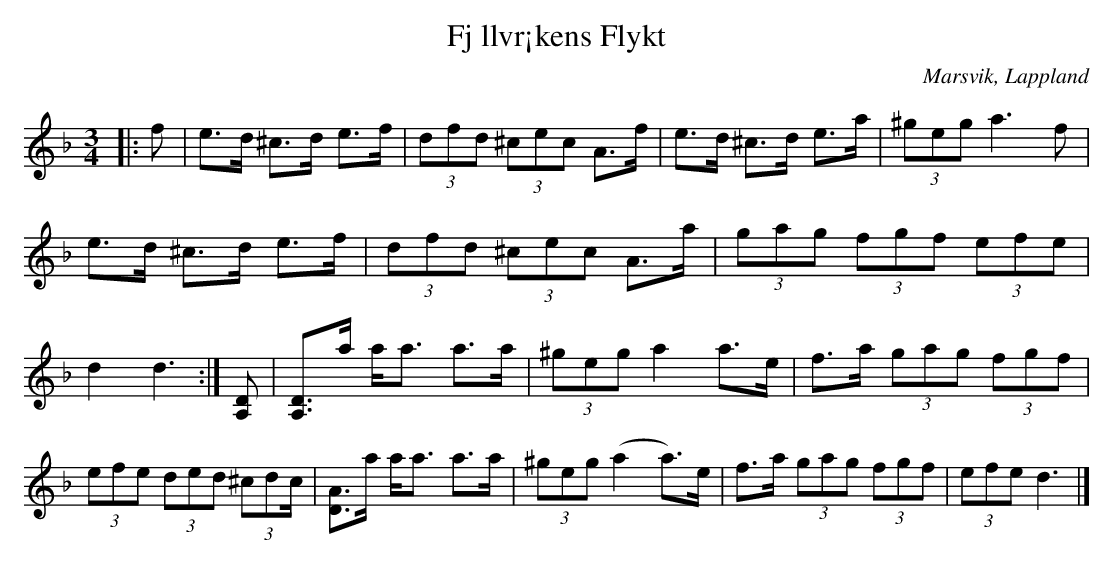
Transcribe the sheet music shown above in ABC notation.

X:1
T:Fj llvr¡kens Flykt
O:Marsvik, Lappland
M:3/4
L:1/16
K:Dm
|: f2 | e3d ^c3d e3f | (3d2f2d2 (3^c2e2c2 A3f | e3d ^c3d e3a |(3^g2e2g2 a6 f2 | e3d ^c3d e3f | (3d2f2d2 (3^c2e2c2 A3a | (3g2a2g2 (3f2g2f2 (3e2f2e2 | d4 d6:| [A,2D2] | [A,3D3]a aa3 a3a|(3^g2e2g2 a4 a3e | f3a (3g2a2g2 (3f2g2f2 | (3e2f2e2 (3d2e2d2 (3^c2d2c | [D3A3]a aa3 a3a | (3^g2e2g2 (a4 a3)e | f3a (3g2a2g2 (3f2g2f2 | (3e2f2e2  d6|]
